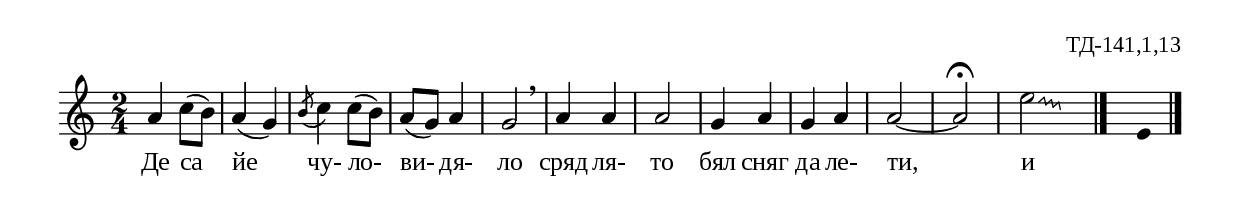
%{
sva_141_1_13
%}

\include "td-preamble.ly"

\score {
\relative c'' {
%%\tempo 4 = 152
\time 2/4
%%\cadenzaOn
\override Glissando #'style = #'zigzag
a4 c8([ b]) | a4( g) | \acciaccatura b8 c4 c8([ b]) | a[( g]) a4 | g2 \breathe |
a4 a | a2 | g4 a | g a | a2~ a\fermata | 
\set Score.measureLength = #(ly:make-moment 3 4)
\noteFi e'2\glissando \hideNotes c4 \unHideNotes
\set Score.measureLength = #(ly:make-moment 2 4)
\bar "|."
 s4 \fixB e,
 \bar "|."  
}
\addlyrics { Де са йе чу- ло- ви- дя- ло сряд ля- то бял сняг да ле- ти, и }
%
\layout {
%%   \context { 
%%	    \Staff \remove "Time_signature_engraver" } 
  indent = #0
  line-width = 190\mm
  ragged-right=##f
}
%
\midi { 
	\context {
		\Score tempoWholesPerMinute = #(ly:make-moment 120 4)
		}
	}
}
%
\header{
  opus = "ТД-141,1,13"
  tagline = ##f
}


